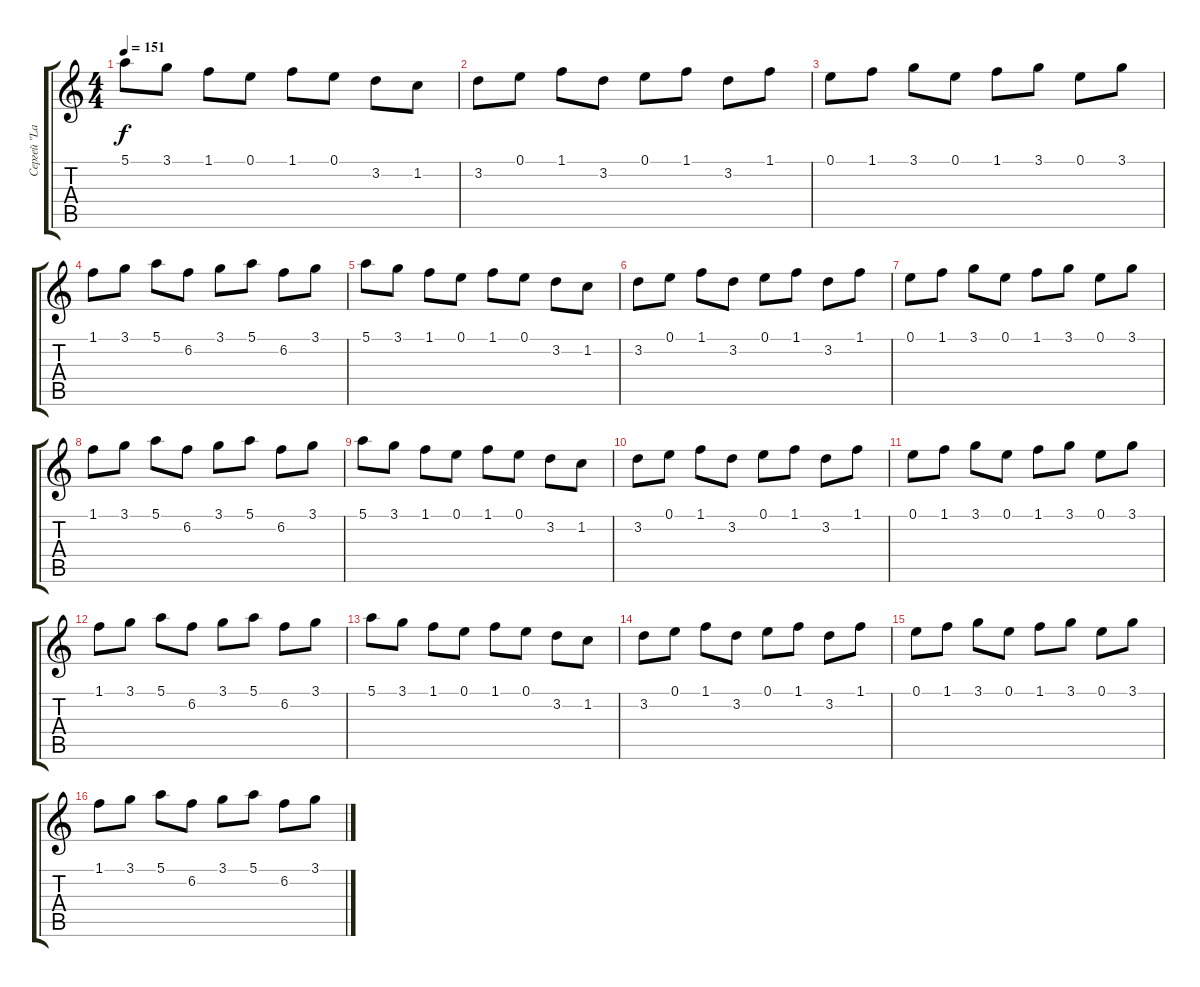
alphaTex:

\track ("Сергей \"Lazar\"" "Сергей \"La") {instrument distortionguitar}
\staff {score tabs}
\tuning (E4 B3 G3 D3 A2 E2) {hide}
\ts (4 4)
\tempo 151
\clef g2
\ks c
5.1.8{dy f} 3.1.8 1.1.8 0.1.8 1.1.8 0.1.8 3.2.8 1.2.8 |
3.2.8 0.1.8 1.1.8 3.2.8 0.1.8 1.1.8 3.2.8 1.1.8 |
0.1.8 1.1.8 3.1.8 0.1.8 1.1.8 3.1.8 0.1.8 3.1.8 |
1.1.8 3.1.8 5.1.8 6.2.8 3.1.8 5.1.8 6.2.8 3.1.8 |
5.1.8 3.1.8 1.1.8 0.1.8 1.1.8 0.1.8 3.2.8 1.2.8 |
3.2.8 0.1.8 1.1.8 3.2.8 0.1.8 1.1.8 3.2.8 1.1.8 |
0.1.8 1.1.8 3.1.8 0.1.8 1.1.8 3.1.8 0.1.8 3.1.8 |
1.1.8 3.1.8 5.1.8 6.2.8 3.1.8 5.1.8 6.2.8 3.1.8 |
5.1.8 3.1.8 1.1.8 0.1.8 1.1.8 0.1.8 3.2.8 1.2.8 |
3.2.8 0.1.8 1.1.8 3.2.8 0.1.8 1.1.8 3.2.8 1.1.8 |
0.1.8 1.1.8 3.1.8 0.1.8 1.1.8 3.1.8 0.1.8 3.1.8 |
1.1.8 3.1.8 5.1.8 6.2.8 3.1.8 5.1.8 6.2.8 3.1.8 |
5.1.8 3.1.8 1.1.8 0.1.8 1.1.8 0.1.8 3.2.8 1.2.8 |
3.2.8 0.1.8 1.1.8 3.2.8 0.1.8 1.1.8 3.2.8 1.1.8 |
0.1.8 1.1.8 3.1.8 0.1.8 1.1.8 3.1.8 0.1.8 3.1.8 |
1.1.8 3.1.8 5.1.8 6.2.8 3.1.8 5.1.8 6.2.8 3.1.8
